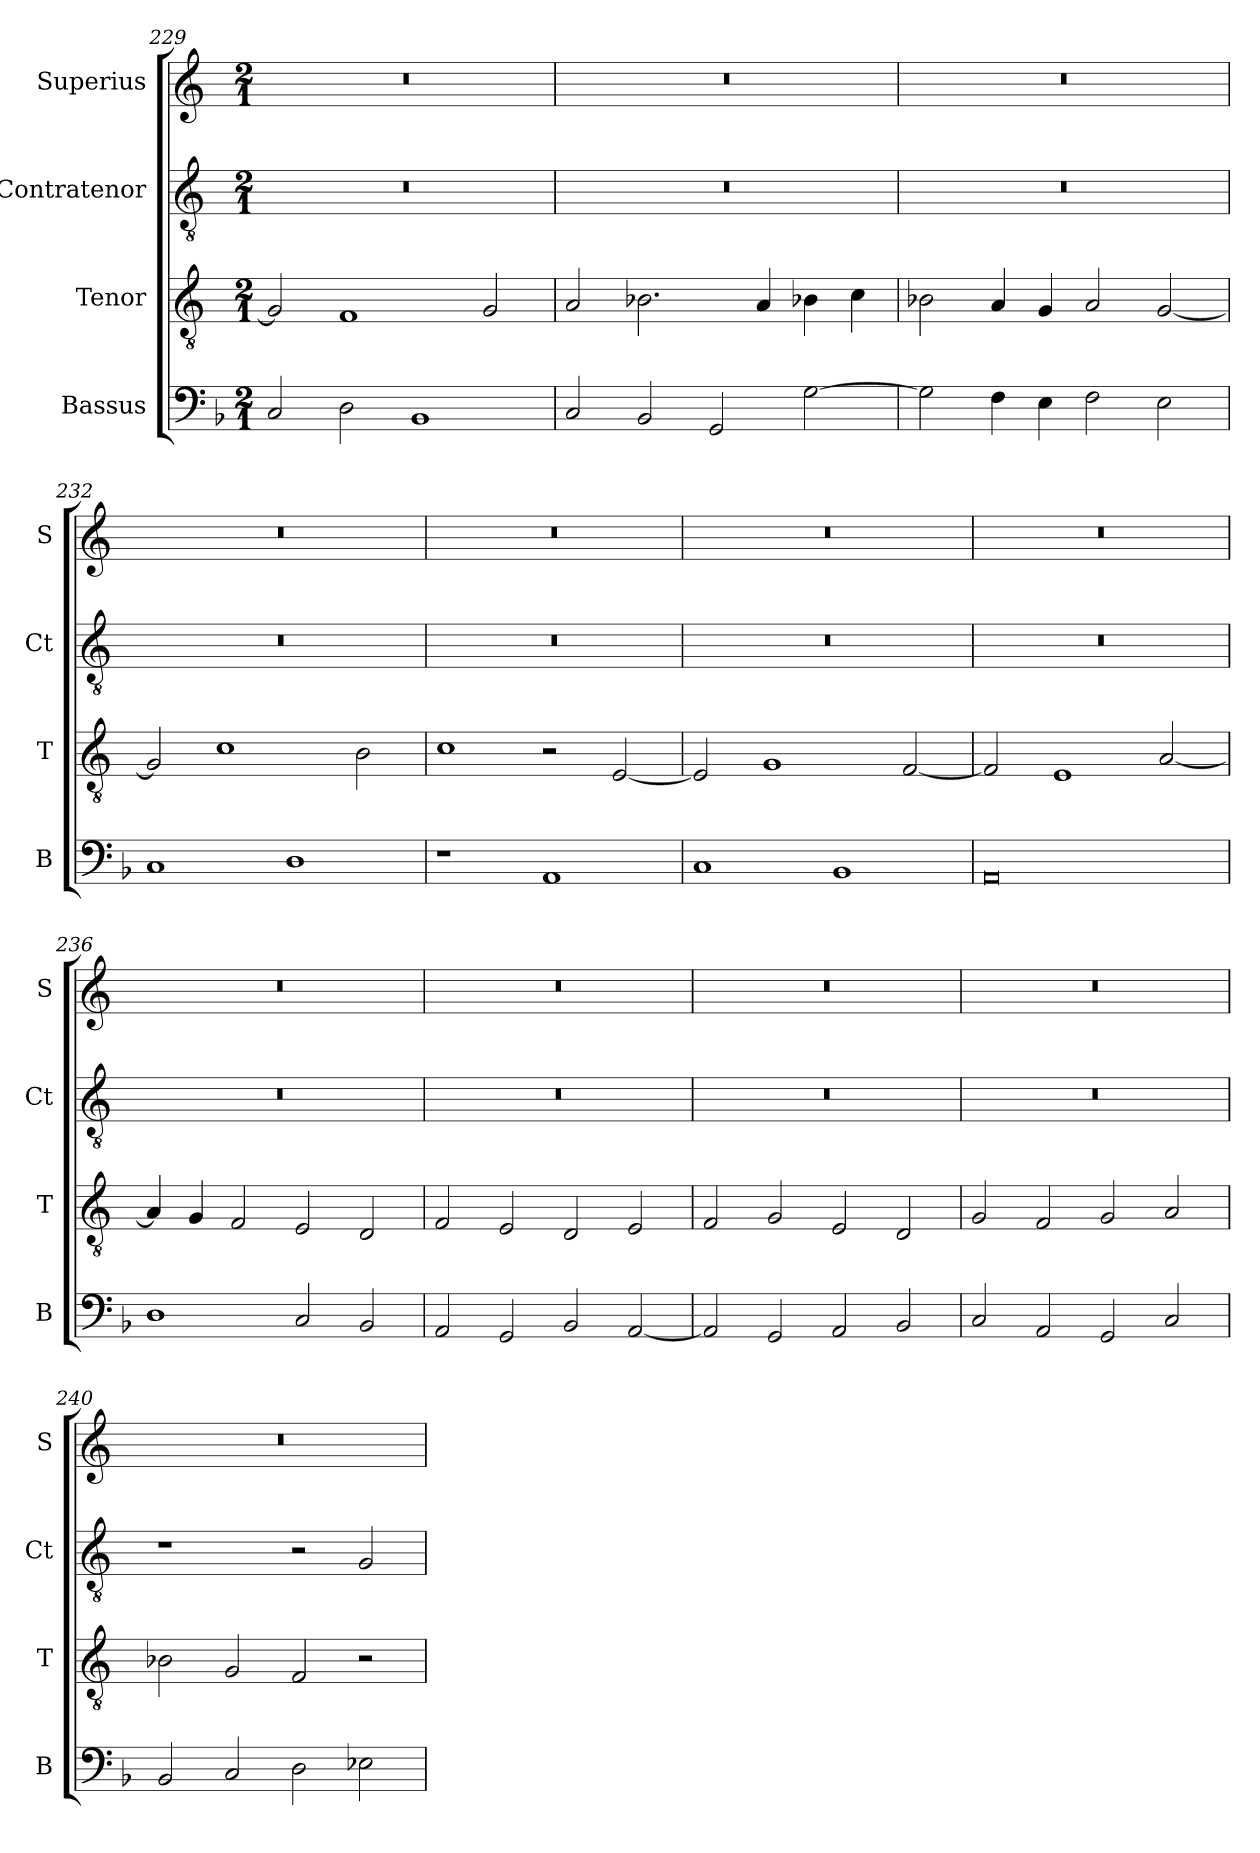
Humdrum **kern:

**kern	**kern	**kern	**kern
*part4	*part3	*part2	*part1
*staff4	*staff3	*staff2	*staff1
*I"Bassus	*I"Tenor	*I"Contratenor	*I"Superius
*I'B	*I'T	*I'Ct	*I'S
*clefF4	*clefGv2	*clefGv2	*clefG2
*k[b-]	*k[]	*k[]	*k[]
*M2/1	*M2/1	*M2/1	*M2/1
=229	=229	=229	=229
2C/	2G/]	0r	0r
2D\	1F	.	.
1BB-	.	.	.
.	2G/	.	.
=230	=230	=230	=230
2C/	2A/	0r	0r
2BB-/	2.B-X\	.	.
2GG/	.	.	.
.	4A/	.	.
[2G\	4B-X\	.	.
.	4c\	.	.
=231	=231	=231	=231
2G\]	2B-X\	0r	0r
4F\	4A/	.	.
4E\	4G/	.	.
2F\	2A/	.	.
2E\	[2G/	.	.
=232	=232	=232	=232
1C	2G/]	0r	0r
.	1c	.	.
1D	.	.	.
.	2B\	.	.
=233	=233	=233	=233
1r	1c	0r	0r
1AA	2r	.	.
.	[2E/	.	.
=234	=234	=234	=234
1C	2E/]	0r	0r
.	1G	.	.
1BB-	.	.	.
.	[2F/	.	.
=235	=235	=235	=235
0AA	2F/]	0r	0r
.	1E	.	.
.	[2A/	.	.
=236	=236	=236	=236
1D	4A/]	0r	0r
.	4G/	.	.
.	2F/	.	.
2C/	2E/	.	.
2BB-/	2D/	.	.
=237	=237	=237	=237
2AA/	2F/	0r	0r
2GG/	2E/	.	.
2BB-/	2D/	.	.
[2AA/	2E/	.	.
=238	=238	=238	=238
2AA/]	2F/	0r	0r
2GG/	2G/	.	.
2AA/	2E/	.	.
2BB-/	2D/	.	.
=239	=239	=239	=239
2C/	2G/	0r	0r
2AA/	2F/	.	.
2GG/	2G/	.	.
2C/	2A/	.	.
=240	=240	=240	=240
2BB-/	2B-X\	1r	0r
2C/	2G/	.	.
2D\	2F/	2r	.
2E-X\	2r	2G/	.
=	=	=	=
*-	*-	*-	*-
